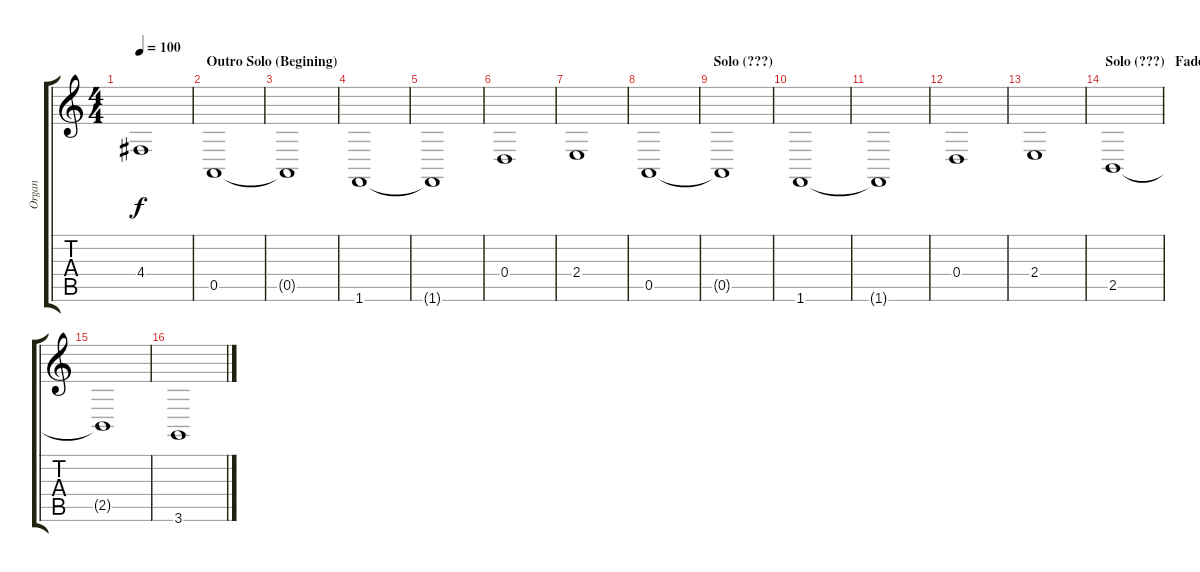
\track ("Organ" "Organ") {instrument churchorgan}
\staff {score tabs}
\tuning (E4 B3 G3 D3 A2 E2) {hide}
\ts (4 4)
\tempo 100
\clef g2
\ks c
4.4{t}.1{dy f} |
\section ("" "Outro Solo (Begining)")
0.5.1 |
0.5{t}.1 |
1.6.1 |
1.6{t}.1 |
0.4.1 |
2.4.1 |
0.5.1 |
\section ("" "Solo (???)")
0.5{t}.1 |
1.6.1 |
1.6{t}.1 |
0.4.1 |
2.4.1 |
\section ("" "Solo (???)   Fade Out")
2.5.1 |
2.5{t}.1 |
3.6.1
